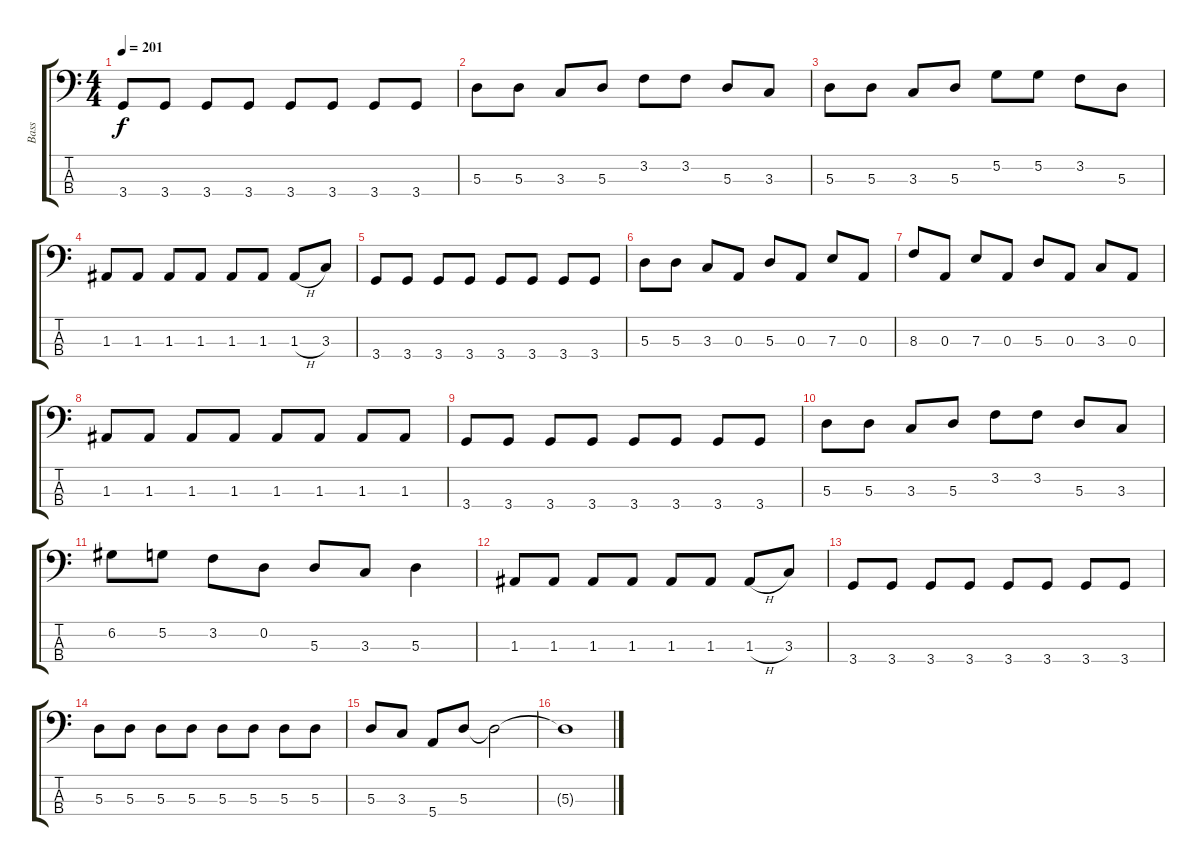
\track ("Bass" "Bass") {instrument electricbasspick}
\staff {score tabs}
\tuning (G2 D2 A1 E1) {hide}
\ts (4 4)
\tempo 201
\clef f4
\ks c
3.4.8{dy f} 3.4.8 3.4.8 3.4.8 3.4.8 3.4.8 3.4.8 3.4.8 |
5.3.8 5.3.8 3.3.8 5.3.8 3.2.8 3.2.8 5.3.8 3.3.8 |
5.3.8 5.3.8 3.3.8 5.3.8 5.2.8 5.2.8 3.2.8 5.3.8 |
1.3.8 1.3.8 1.3.8 1.3.8 1.3.8 1.3.8 1.3{h}.8 3.3.8 |
3.4.8 3.4.8 3.4.8 3.4.8 3.4.8 3.4.8 3.4.8 3.4.8 |
5.3.8 5.3.8 3.3.8 0.3.8 5.3.8 0.3.8 7.3.8 0.3.8 |
8.3.8 0.3.8 7.3.8 0.3.8 5.3.8 0.3.8 3.3.8 0.3.8 |
1.3.8 1.3.8 1.3.8 1.3.8 1.3.8 1.3.8 1.3.8 1.3.8 |
3.4.8 3.4.8 3.4.8 3.4.8 3.4.8 3.4.8 3.4.8 3.4.8 |
5.3.8 5.3.8 3.3.8 5.3.8 3.2.8 3.2.8 5.3.8 3.3.8 |
6.2.8 5.2.8 3.2.8 0.2.8 5.3.8 3.3.8 5.3.4 |
1.3.8 1.3.8 1.3.8 1.3.8 1.3.8 1.3.8 1.3{h}.8 3.3.8 |
3.4.8 3.4.8 3.4.8 3.4.8 3.4.8 3.4.8 3.4.8 3.4.8 |
5.3.8 5.3.8 5.3.8 5.3.8 5.3.8 5.3.8 5.3.8 5.3.8 |
5.3.8 3.3.8 5.4.8 5.3.8 5.3{t}.2 |
5.3{t}.1
